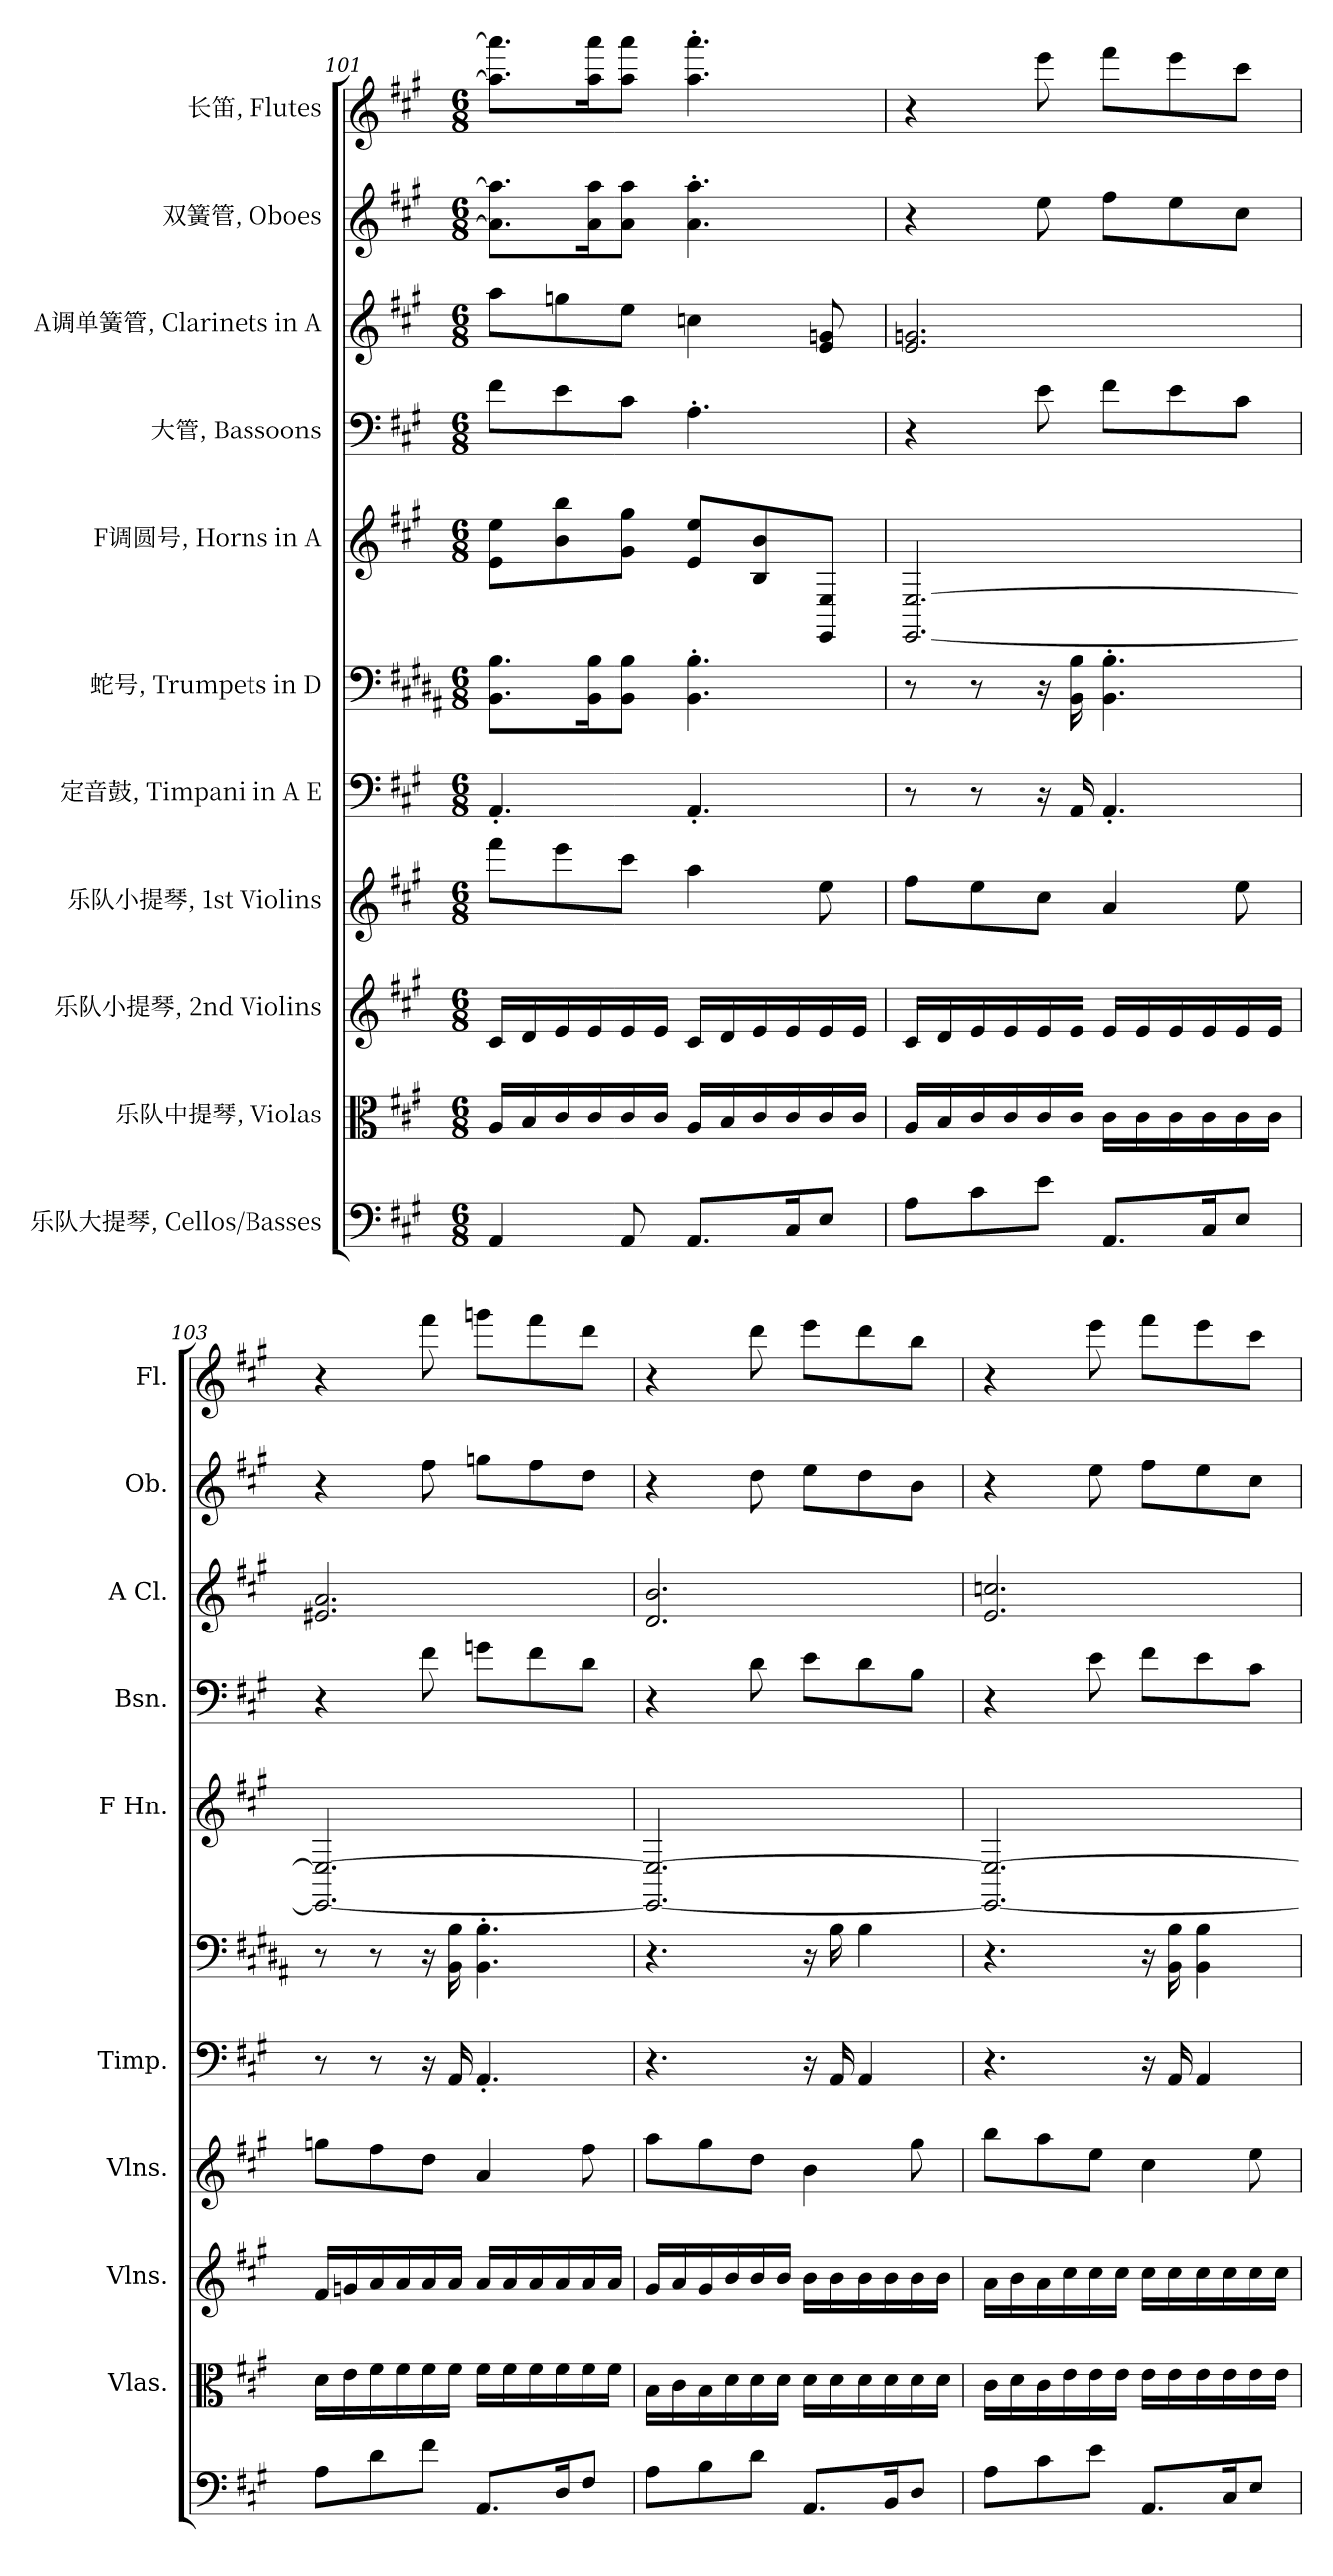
**kern	**kern	**kern	**kern	**kern	**kern	**kern	**kern	**kern	**kern	**kern
*part11	*part10	*part9	*part8	*part7	*part6	*part5	*part4	*part3	*part2	*part1
*staff11	*staff10	*staff9	*staff8	*staff7	*staff6	*staff5	*staff4	*staff3	*staff2	*staff1
*I"乐队大提琴, Cellos/Basses	*I"乐队中提琴, Violas	*I"乐队小提琴, 2nd Violins	*I"乐队小提琴, 1st Violins	*I"定音鼓, Timpani in A E	*I"蛇号, Trumpets in D	*I"F调圆号, Horns in A	*I"大管, Bassoons	*I"A调单簧管, Clarinets in A	*I"双簧管, Oboes	*I"长笛, Flutes
*	*I'Vlas.	*I'Vlns.	*I'Vlns.	*I'Timp.	*	*I'F Hn.	*I'Bsn.	*I'A Cl.	*I'Ob.	*I'Fl.
*clefF4	*clefC3	*clefG2	*clefG2	*clefF4	*clefF4	*clefG2	*clefF4	*clefG2	*clefG2	*clefG2
*	*	*	*	*	*ITrd1c2	*ITrd4c7	*	*ITrd2c3	*	*
*k[f#c#g#]	*k[f#c#g#]	*k[f#c#g#]	*k[f#c#g#]	*k[f#c#g#]	*k[f#c#g#]	*k[f#c#]	*k[f#c#g#]	*k[f#c#g#d#a#e#]	*k[f#c#g#]	*k[f#c#g#]
*M6/8	*M6/8	*M6/8	*M6/8	*M6/8	*M6/8	*M6/8	*M6/8	*M6/8	*M6/8	*M6/8
=101	=101	=101	=101	=101	=101	=101	=101	=101	=101	=101
4AA/	16A/LL	16c#/LL	8fff#\L	4.AA'/	8.AA\ 8.A\L	8A\ 8a\L	8f#\L	8ff#\L	8.a\] 8.aa\]L	8.aa\] 8.aaa\]L
.	16B/	16d/	.	.	.	.	.	.	.	.
.	16c#/	16e/	8eee\	.	.	8e\ 8ee\	8e\	8een\	.	.
.	16c#/	16e/	.	.	16AA\ 16A\K	.	.	.	16a\ 16aa\K	16aa\ 16aaa\K
8AA/	16c#/	16e/	8ccc#\J	.	8AA\ 8A\J	8c#\ 8cc#\J	8c#\J	8cc#\J	8a\ 8aa\J	8aa\ 8aaa\J
.	16c#/JJ	16e/JJ	.	.	.	.	.	.	.	.
8.AA/L	16A/LL	16c#/LL	4aa\	4.AA'/	4.AA\' 4.A\'	8A/ 8a/L	4.A'\	4an\	4.a\' 4.aa\'	4.aa\' 4.aaa\'
.	16B/	16d/	.	.	.	.	.	.	.	.
.	16c#/	16e/	.	.	.	8E/ 8e/	.	.	.	.
16C#/K	16c#/	16e/	.	.	.	.	.	.	.	.
8E/J	16c#/	16e/	8ee\	.	.	8AAA/ 8AA/J	.	8c#/ 8en/	.	.
.	16c#/JJ	16e/JJ	.	.	.	.	.	.	.	.
=102	=102	=102	=102	=102	=102	=102	=102	=102	=102	=102
8A\L	16A/LL	16c#/LL	8ff#\L	8r	8r	[2.AAA/ [2.AA/	4r	2.c#/ 2.en/	4r	4r
.	16B/	16d/	.	.	.	.	.	.	.	.
8c#\	16c#/	16e/	8ee\	8r	8r	.	.	.	.	.
.	16c#/	16e/	.	.	.	.	.	.	.	.
8e\J	16c#/	16e/	8cc#\J	16r	16r	.	8e\	.	8ee\	8eee\
.	16c#/JJ	16e/JJ	.	16AA/	16AA\ 16A\	.	.	.	.	.
8.AA/L	16c#\LL	16e/LL	4a/	4.AA'/	4.AA\' 4.A\'	.	8f#\L	.	8ff#\L	8fff#\L
.	16c#\	16e/	.	.	.	.	.	.	.	.
.	16c#\	16e/	.	.	.	.	8e\	.	8ee\	8eee\
16C#/K	16c#\	16e/	.	.	.	.	.	.	.	.
8E/J	16c#\	16e/	8ee\	.	.	.	8c#\J	.	8cc#\J	8ccc#\J
.	16c#\JJ	16e/JJ	.	.	.	.	.	.	.	.
!!LO:PB:g=z
=103	=103	=103	=103	=103	=103	=103	=103	=103	=103	=103
8A\L	16d\LL	16f#/LL	8ggn\L	8r	8r	2.AAA/_ 2.AA/_	4r	2.c##X/ 2.f#/	4r	4r
.	16e\	16gn/	.	.	.	.	.	.	.	.
8d\	16f#\	16a/	8ff#\	8r	8r	.	.	.	.	.
.	16f#\	16a/	.	.	.	.	.	.	.	.
8f#\J	16f#\	16a/	8dd\J	16r	16r	.	8f#\	.	8ff#\	8fff#\
.	16f#\JJ	16a/JJ	.	16AA/	16AA\ 16A\	.	.	.	.	.
8.AA/L	16f#\LL	16a/LL	4a/	4.AA'/	4.AA\' 4.A\'	.	8gn\L	.	8ggn\L	8gggn\L
.	16f#\	16a/	.	.	.	.	.	.	.	.
.	16f#\	16a/	.	.	.	.	8f#\	.	8ff#\	8fff#\
16D/K	16f#\	16a/	.	.	.	.	.	.	.	.
8F#/J	16f#\	16a/	8ff#\	.	.	.	8d\J	.	8dd\J	8ddd\J
.	16f#\JJ	16a/JJ	.	.	.	.	.	.	.	.
=104	=104	=104	=104	=104	=104	=104	=104	=104	=104	=104
8A\L	16B\LL	16g#/LL	8aa\L	4.r	4.r	2.AAA/_ 2.AA/_	4r	2.B/ 2.g#/	4r	4r
.	16c#\	16a/	.	.	.	.	.	.	.	.
8B\	16B\	16g#/	8gg#\	.	.	.	.	.	.	.
.	16d\	16b/	.	.	.	.	.	.	.	.
8d\J	16d\	16b/	8dd\J	.	.	.	8d\	.	8dd\	8ddd\
.	16d\JJ	16b/JJ	.	.	.	.	.	.	.	.
8.AA/L	16d\LL	16b\LL	4b\	16r	16r	.	8e\L	.	8ee\L	8eee\L
.	16d\	16b\	.	16AA/	16A\	.	.	.	.	.
.	16d\	16b\	.	4AA/	4A\	.	8d\	.	8dd\	8ddd\
16BB/K	16d\	16b\	.	.	.	.	.	.	.	.
8D/J	16d\	16b\	8gg#\	.	.	.	8B\J	.	8b\J	8bb\J
.	16d\JJ	16b\JJ	.	.	.	.	.	.	.	.
=105	=105	=105	=105	=105	=105	=105	=105	=105	=105	=105
8A\L	16c#\LL	16a\LL	8bb\L	4.r	4.r	2.AAA/_ 2.AA/_	4r	2.c#/ 2.an/	4r	4r
.	16d\	16b\	.	.	.	.	.	.	.	.
8c#\	16c#\	16a\	8aa\	.	.	.	.	.	.	.
.	16e\	16cc#\	.	.	.	.	.	.	.	.
8e\J	16e\	16cc#\	8ee\J	.	.	.	8e\	.	8ee\	8eee\
.	16e\JJ	16cc#\JJ	.	.	.	.	.	.	.	.
8.AA/L	16e\LL	16cc#\LL	4cc#\	16r	16r	.	8f#\L	.	8ff#\L	8fff#\L
.	16e\	16cc#\	.	16AA/	16AA\ 16A\	.	.	.	.	.
.	16e\	16cc#\	.	4AA/	4AA\ 4A\	.	8e\	.	8ee\	8eee\
16C#/K	16e\	16cc#\	.	.	.	.	.	.	.	.
8E/J	16e\	16cc#\	8ee\	.	.	.	8c#\J	.	8cc#\J	8ccc#\J
.	16e\JJ	16cc#\JJ	.	.	.	.	.	.	.	.
=	=	=	=	=	=	=	=	=	=	=
*-	*-	*-	*-	*-	*-	*-	*-	*-	*-	*-
